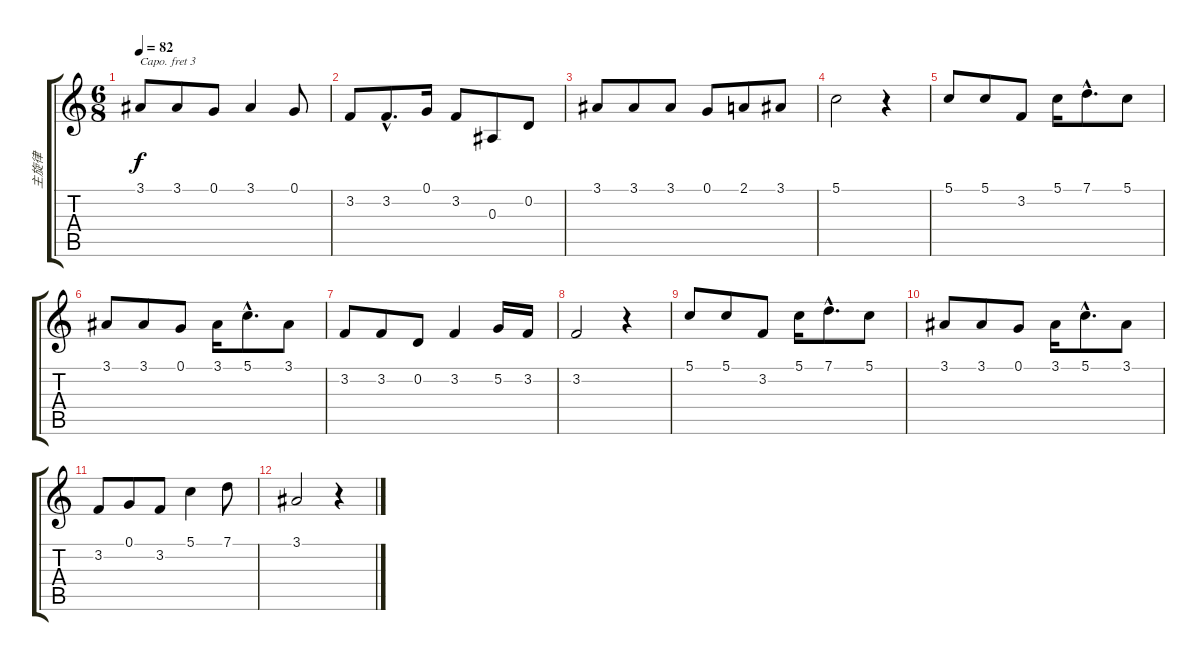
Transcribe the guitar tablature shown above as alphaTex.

\track ("主旋律" "主旋律") {instrument voiceoohs}
\staff {score tabs}
\capo 3
\tuning (E4 B3 G3 D3 A2 E2) {hide}
\ts (6 8)
\tempo 82
\clef g2
\ks c
3.1.8{dy f} 3.1.8 0.1.8 3.1.4 0.1.8 |
3.2.8 3.2{hac}.8{d} 0.1.16 3.2.8 0.3.8 0.2.8 |
3.1.8 3.1.8 3.1.8 0.1.8 2.1.8 3.1.8 |
5.1.2 r.4 |
5.1.8 5.1.8 3.2.8 5.1.16 7.1{hac}.8{d} 5.1.8 |
3.1.8 3.1.8 0.1.8 3.1.16 5.1{hac}.8{d} 3.1.8 |
3.2.8 3.2.8 0.2.8 3.2.4 5.2.16 3.2.16 |
3.2.2 r.4 |
5.1.8 5.1.8 3.2.8 5.1.16 7.1{hac}.8{d} 5.1.8 |
3.1.8 3.1.8 0.1.8 3.1.16 5.1{hac}.8{d} 3.1.8 |
3.2.8 0.1.8 3.2.8 5.1.4 7.1.8 |
3.1.2 r.4
